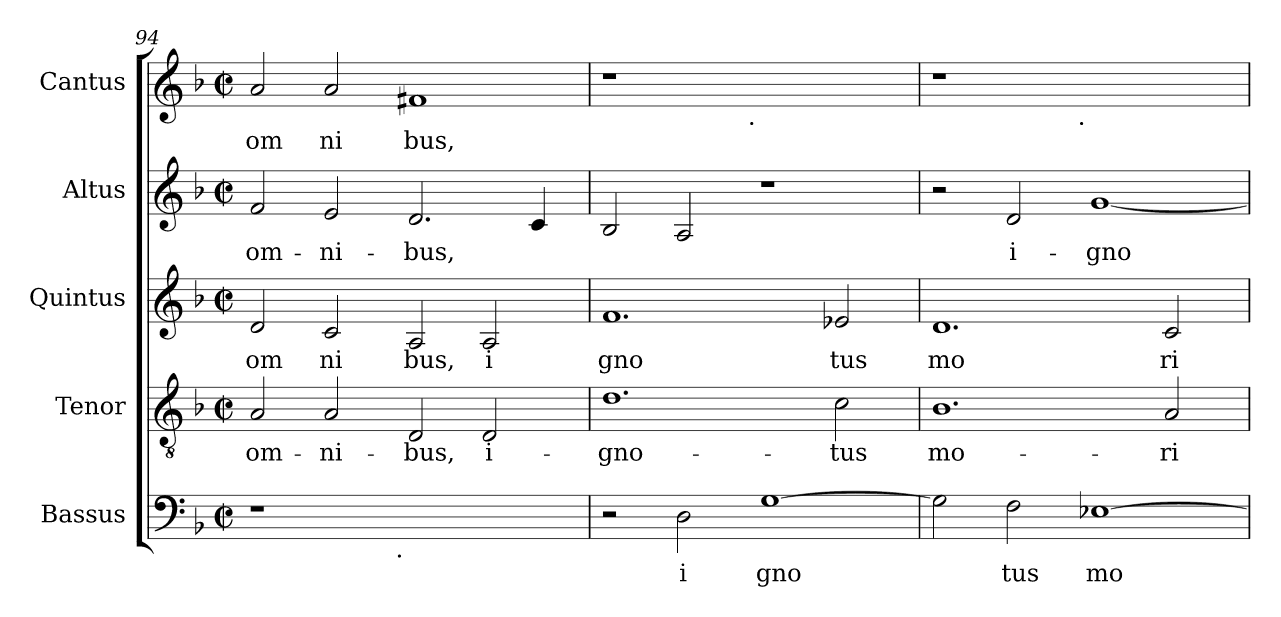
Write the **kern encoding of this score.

**kern	**text	**kern	**text	**kern	**text	**kern	**text	**kern	**text
*part5	*part5	*part4	*part4	*part3	*part3	*part2	*part2	*part1	*part1
*staff5	*staff5	*staff4	*staff4	*staff3	*staff3	*staff2	*staff2	*staff1	*staff1
*I"Bassus	*	*I"Tenor	*	*I"Quintus	*	*I"Altus	*	*I"Cantus	*
!!LO:PB:g=z
*clefF4	*	*clefGv2	*	*clefG2	*	*clefG2	*	*clefG2	*
*k[b-]	*	*k[b-]	*	*k[b-]	*	*k[b-]	*	*k[b-]	*
*F:	*	*F:	*	*F:	*	*F:	*	*F:	*
*M2/2	*	*M2/2	*	*M2/2	*	*M2/2	*	*M2/2	*
*met(c|)	*	*met(c|)	*	*met(c|)	*	*met(c|)	*	*met(c|)	*
=94	=94	=94	=94	=94	=94	=94	=94	=94	=94
!	!	!	!LO:LY:b:cj	!	!LO:LY:b	!	!LO:LY:b:cj	!	!LO:LY:b
*^	*	*	*	*	*	*	*	*	*
1r	2ryy	.	2A/	om-	2d/	om	2f/	om-	2a/	om
!	!	!	!	!LO:LY:b:cj	!	!LO:LY:b	!	!LO:LY:b:cj	!	!LO:LY:b
.	4...ryy	.	2A/	-ni-	2c/	ni	2e/	-ni-	2a/	ni
!	!LO:TX:b:t=.	!	!	!	!	!	!	!	!	!
.	1ryy	.	.	.	.	.	.	.	.	.
!	!	!	!	!LO:LY:b:cj	!	!LO:LY:b	!	!LO:LY:b:cj	!	!LO:LY:b
1ryy	.	.	2D/	-bus,	2A/	bus,	2.d/	-bus,	1f#X	bus,
!	!	!	!	!LO:LY:b:cj	!	!LO:LY:b	!	!	!	!
.	.	.	2D/	i-	2A/	i	.	.	.	.
!	!	!	!	!	!	!	!	!LO:LY:b:cj	!	!
.	.	.	.	.	.	.	4c/	.	.	.
.	32ryy	.	.	.	.	.	.	.	.	.
=95	=95	=95	=95	=95	=95	=95	=95	=95	=95	=95
!	!	!	!	!LO:LY:b:cj	!	!LO:LY:b	!	!LO:LY:b:cj	!	!
*v	*v	*	*	*	*	*	*	*	*^	*
2r	.	1.d	-gno-	1.f	gno	2B-/	.	1r	2ryy	.
!	!LO:LY:b	!	!	!	!	!	!LO:LY:b:cj	!	!	!
2D\	i	.	.	.	.	2A/	.	.	4...ryy	.
!	!	!	!	!	!	!	!	!	!LO:TX:b:t=.	!
.	.	.	.	.	.	.	.	.	1ryy	.
!	!LO:LY:b	!	!	!	!	!	!	!	!	!
[>1G	gno	.	.	.	.	1r	.	1ryy	.	.
!	!	!	!LO:LY:b:cj	!	!LO:LY:b	!	!	!	!	!
.	.	2c\	-tus	2e-X/	tus	.	.	.	.	.
.	.	.	.	.	.	.	.	.	32ryy	.
=96	=96	=96	=96	=96	=96	=96	=96	=96	=96	=96
!	!LO:LY:b	!	!LO:LY:b:cj	!	!LO:LY:b	!	!	!	!	!
2G\]	.	1.B-	mo-	1.d	mo	2r	.	1r	2ryy	.
!	!LO:LY:b	!	!	!	!	!	!LO:LY:b:cj	!	!	!
2F\	tus	.	.	.	.	2d/	i-	.	4...ryy	.
!	!	!	!	!	!	!	!	!	!LO:TX:b:t=.	!
.	.	.	.	.	.	.	.	.	1ryy	.
!	!LO:LY:b	!	!	!	!	!	!LO:LY:b:cj	!	!	!
[>1E-X	mo	.	.	.	.	[<1g	-gno-	1ryy	.	.
!	!	!	!LO:LY:b:cj	!	!LO:LY:b	!	!	!	!	!
.	.	2A/	-ri-	2c/	ri	.	.	.	.	.
.	.	.	.	.	.	.	.	.	32ryy	.
*	*	*	*	*	*	*	*	*v	*v	*
=	=	=	=	=	=	=	=	=	=
*-	*-	*-	*-	*-	*-	*-	*-	*-	*-
